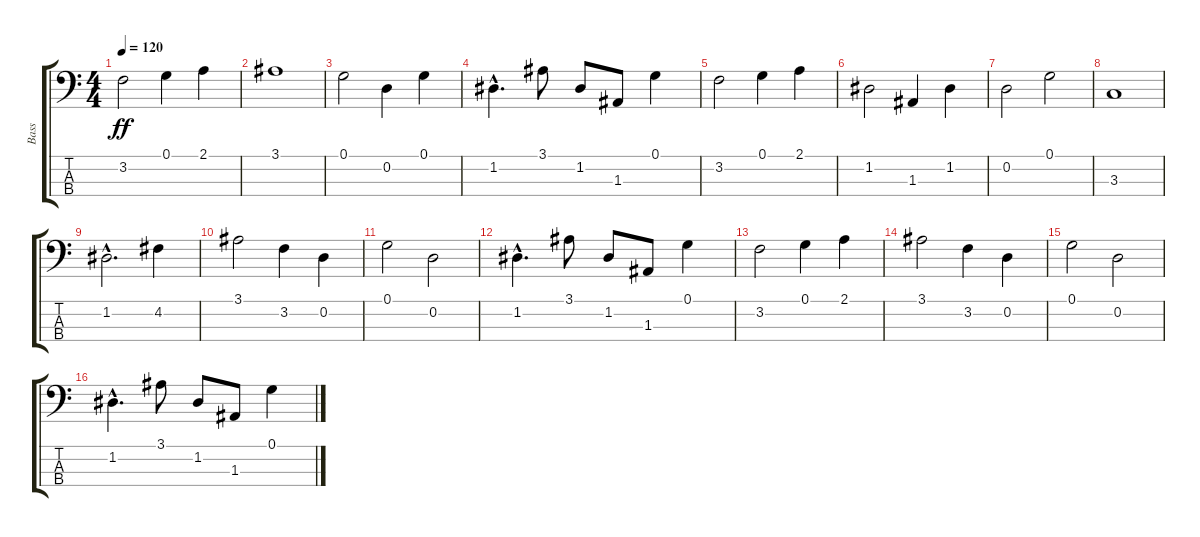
\track ("Bass" "Bass") {instrument electricbassfinger}
\staff {score tabs}
\tuning (G2 D2 A1 E1) {hide}
\ts (4 4)
\tempo 120
\clef f4
\ks c
3.2.2{dy ff} 0.1.4 2.1.4 |
3.1.1 |
0.1.2 0.2.4 0.1.4 |
1.2{hac}.4{d} 3.1.8 1.2.8 1.3.8 0.1.4 |
3.2.2 0.1.4 2.1.4 |
1.2.2 1.3.4 1.2.4 |
0.2.2 0.1.2 |
3.3.1 |
1.2{hac}.2{d} 4.2.4 |
3.1.2 3.2.4 0.2.4 |
0.1.2 0.2.2 |
1.2{hac}.4{d} 3.1.8 1.2.8 1.3.8 0.1.4 |
3.2.2 0.1.4 2.1.4 |
3.1.2 3.2.4 0.2.4 |
0.1.2 0.2.2 |
1.2{hac}.4{d} 3.1.8 1.2.8 1.3.8 0.1.4
